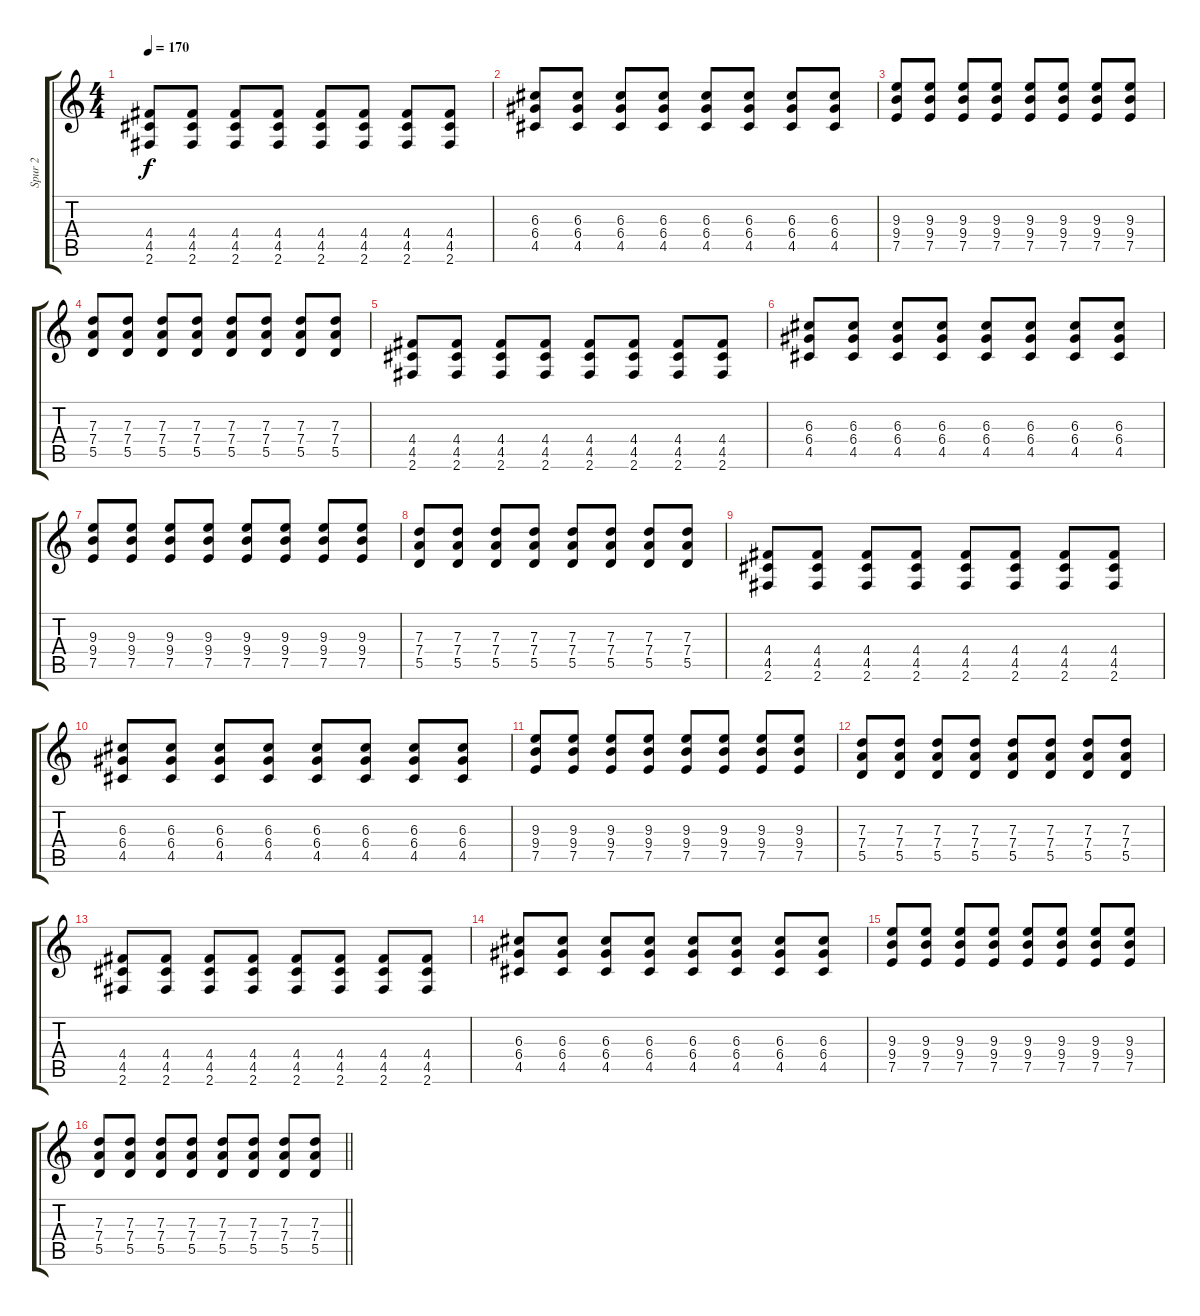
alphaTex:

\track ("Spur 2" "Spur 2") {instrument overdrivenguitar}
\staff {score tabs}
\tuning (E4 B3 G3 D3 A2 E2) {hide}
\ts (4 4)
\tempo 170
\clef g2
\ks c
(4.4 4.5 2.6).8{dy f} (4.4 4.5 2.6).8 (4.4 4.5 2.6).8 (4.4 4.5 2.6).8 (4.4 4.5 2.6).8 (4.4 4.5 2.6).8 (4.4 4.5 2.6).8 (4.4 4.5 2.6).8 |
(6.3 6.4 4.5).8 (6.3 6.4 4.5).8 (6.3 6.4 4.5).8 (6.3 6.4 4.5).8 (6.3 6.4 4.5).8 (6.3 6.4 4.5).8 (6.3 6.4 4.5).8 (6.3 6.4 4.5).8 |
(9.3 9.4 7.5).8 (9.3 9.4 7.5).8 (9.3 9.4 7.5).8 (9.3 9.4 7.5).8 (9.3 9.4 7.5).8 (9.3 9.4 7.5).8 (9.3 9.4 7.5).8 (9.3 9.4 7.5).8 |
(7.3 7.4 5.5).8 (7.3 7.4 5.5).8 (7.3 7.4 5.5).8 (7.3 7.4 5.5).8 (7.3 7.4 5.5).8 (7.3 7.4 5.5).8 (7.3 7.4 5.5).8 (7.3 7.4 5.5).8 |
(4.4 4.5 2.6).8 (4.4 4.5 2.6).8 (4.4 4.5 2.6).8 (4.4 4.5 2.6).8 (4.4 4.5 2.6).8 (4.4 4.5 2.6).8 (4.4 4.5 2.6).8 (4.4 4.5 2.6).8 |
(6.3 6.4 4.5).8 (6.3 6.4 4.5).8 (6.3 6.4 4.5).8 (6.3 6.4 4.5).8 (6.3 6.4 4.5).8 (6.3 6.4 4.5).8 (6.3 6.4 4.5).8 (6.3 6.4 4.5).8 |
(9.3 9.4 7.5).8 (9.3 9.4 7.5).8 (9.3 9.4 7.5).8 (9.3 9.4 7.5).8 (9.3 9.4 7.5).8 (9.3 9.4 7.5).8 (9.3 9.4 7.5).8 (9.3 9.4 7.5).8 |
(7.3 7.4 5.5).8 (7.3 7.4 5.5).8 (7.3 7.4 5.5).8 (7.3 7.4 5.5).8 (7.3 7.4 5.5).8 (7.3 7.4 5.5).8 (7.3 7.4 5.5).8 (7.3 7.4 5.5).8 |
(4.4 4.5 2.6).8 (4.4 4.5 2.6).8 (4.4 4.5 2.6).8 (4.4 4.5 2.6).8 (4.4 4.5 2.6).8 (4.4 4.5 2.6).8 (4.4 4.5 2.6).8 (4.4 4.5 2.6).8 |
(6.3 6.4 4.5).8 (6.3 6.4 4.5).8 (6.3 6.4 4.5).8 (6.3 6.4 4.5).8 (6.3 6.4 4.5).8 (6.3 6.4 4.5).8 (6.3 6.4 4.5).8 (6.3 6.4 4.5).8 |
(9.3 9.4 7.5).8 (9.3 9.4 7.5).8 (9.3 9.4 7.5).8 (9.3 9.4 7.5).8 (9.3 9.4 7.5).8 (9.3 9.4 7.5).8 (9.3 9.4 7.5).8 (9.3 9.4 7.5).8 |
(7.3 7.4 5.5).8 (7.3 7.4 5.5).8 (7.3 7.4 5.5).8 (7.3 7.4 5.5).8 (7.3 7.4 5.5).8 (7.3 7.4 5.5).8 (7.3 7.4 5.5).8 (7.3 7.4 5.5).8 |
(4.4 4.5 2.6).8 (4.4 4.5 2.6).8 (4.4 4.5 2.6).8 (4.4 4.5 2.6).8 (4.4 4.5 2.6).8 (4.4 4.5 2.6).8 (4.4 4.5 2.6).8 (4.4 4.5 2.6).8 |
(6.3 6.4 4.5).8 (6.3 6.4 4.5).8 (6.3 6.4 4.5).8 (6.3 6.4 4.5).8 (6.3 6.4 4.5).8 (6.3 6.4 4.5).8 (6.3 6.4 4.5).8 (6.3 6.4 4.5).8 |
(9.3 9.4 7.5).8 (9.3 9.4 7.5).8 (9.3 9.4 7.5).8 (9.3 9.4 7.5).8 (9.3 9.4 7.5).8 (9.3 9.4 7.5).8 (9.3 9.4 7.5).8 (9.3 9.4 7.5).8 |
\barLineRight lightlight
(7.3 7.4 5.5).8 (7.3 7.4 5.5).8 (7.3 7.4 5.5).8 (7.3 7.4 5.5).8 (7.3 7.4 5.5).8 (7.3 7.4 5.5).8 (7.3 7.4 5.5).8 (7.3 7.4 5.5).8
